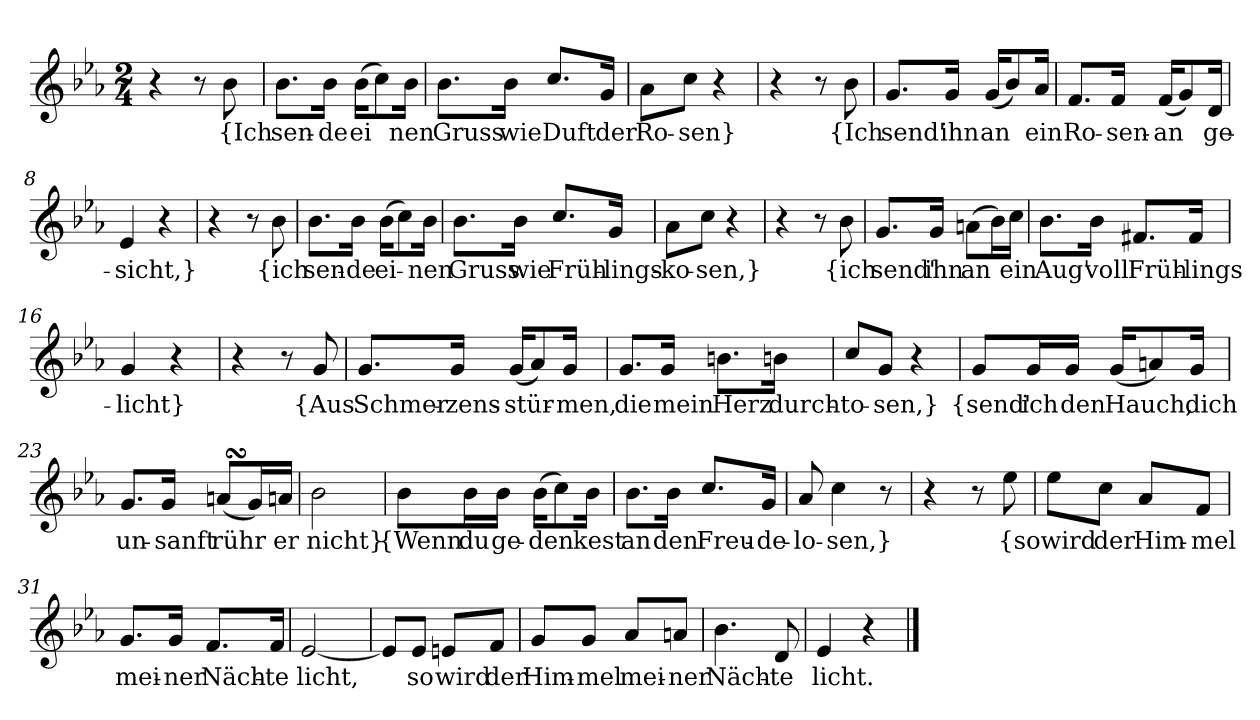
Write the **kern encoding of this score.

**kern	**text
*part1	*part1
*staff1	*staff1
*clefG2	*
*k[b-e-a-]	*
*M2/4	*
=1	=1
4r	.
8r	.
8b-	{Ich
=2	=2
8.b-\L	sen-
16b-\Jk	-de
(16b-\KL	ei-
8cc\)	--
16b-\Jk	-nen
=3	=3
8.b-\L	Gruss
16b-\Jk	wie
8.cc/L	Duft
16g/Jk	der
=4	=4
8a-\L	Ro-
8cc\J	-sen}
4r	.
=5	=5
4r	.
8r	.
8b-	{Ich
=6	=6
8.g/L	send'
16g/Jk	ihn
(16g/KL	an
8b-/)	.
16a-/Jk	ein
=7	=7
8.f/L	Ro-
16f/Jk	-sen-
(16f/KL	-an
8g/)	.
16d/Jk	-ge-
=8	=8
4e-	-sicht,}
4r	.
=9	=9
4r	.
8r	.
8b-	{ich
=10	=10
8.b-\L	sen-
16b-\Jk	-de
(16b-\KL	ei-
8cc\)	.
16b-\Jk	-nen
=11	=11
8.b-\L	Gruss
16b-\Jk	wie
8.cc/L	Früh-
16g/Jk	-lings-
=12	=12
8a-\L	-ko-
8cc\J	-sen,}
4r	.
=13	=13
4r	.
8r	.
8b-	{ich
=14	=14
8.g/L	send'
16g/Jk	ihn
(8an\L	an
16b-\L)	.
16cc\JJ	ein
=15	=15
8.b-\L	Aug'
16b-\Jk	voll
8.f#X/L	Früh-
16f#/Jk	-lings-
=16	=16
4g	-licht}
4r	.
=17	=17
4r	.
8r	.
8g	{Aus
=18	=18
8.g/L	Schmer-
16g/Jk	-zens-
(16g/KL	-stür-
8a-/)	.
16g/Jk	-men,
=19	=19
8.g/L	die
16g/Jk	mein
8.bn\L	Herz
16bn\Jk	durch-
=20	=20
8cc/L	-to-
8g/J	-sen,}
4r	.
=22	=22
8g/L	{send'
16g/L	ich
16g/JJ	den
(16g/KL	Hauch,
8an/)	.
16g/Jk	dich
=23	=23
8.g/L	un-
16g/Jk	-sanft
(8anSsS/L	rühr
16g/L)	.
16an/JJ	er
=24	=24
2b-	nicht}
=26	=26
8b-\L	{Wenn
16b-\L	du
16b-\JJ	ge-
(16b-\KL	den
8cc\)	.
16b-\Jk	kest
=27	=27
8.b-\L	an
16b-\Jk	den
8.cc/L	Freu-
16g/Jk	-de-
=28	=28
8a-	-lo-
4cc	-sen,}
8r	.
=29	=29
4r	.
8r	.
8ee-	{so
=30	=30
8ee-\L	wird
8cc\J	der
8a-/L	Him-
8f/J	-mel
=31	=31
8.g/L	mei-
16g/Jk	-ner
8.f/L	Näch-
16f/Jk	-te
=32	=32
[2e-	licht,
=33	=33
8e-/L]	.
8e-/J	so
8en/L	wird
8f/J	der
=34	=34
8g/L	Him-
8g/J	-mel
8a-/L	mei-
8an/J	-ner
=35	=35
4.b-	Näch-
8d	-te
=36	=36
4e-	licht.
4r	.
==	==
*-	*-
